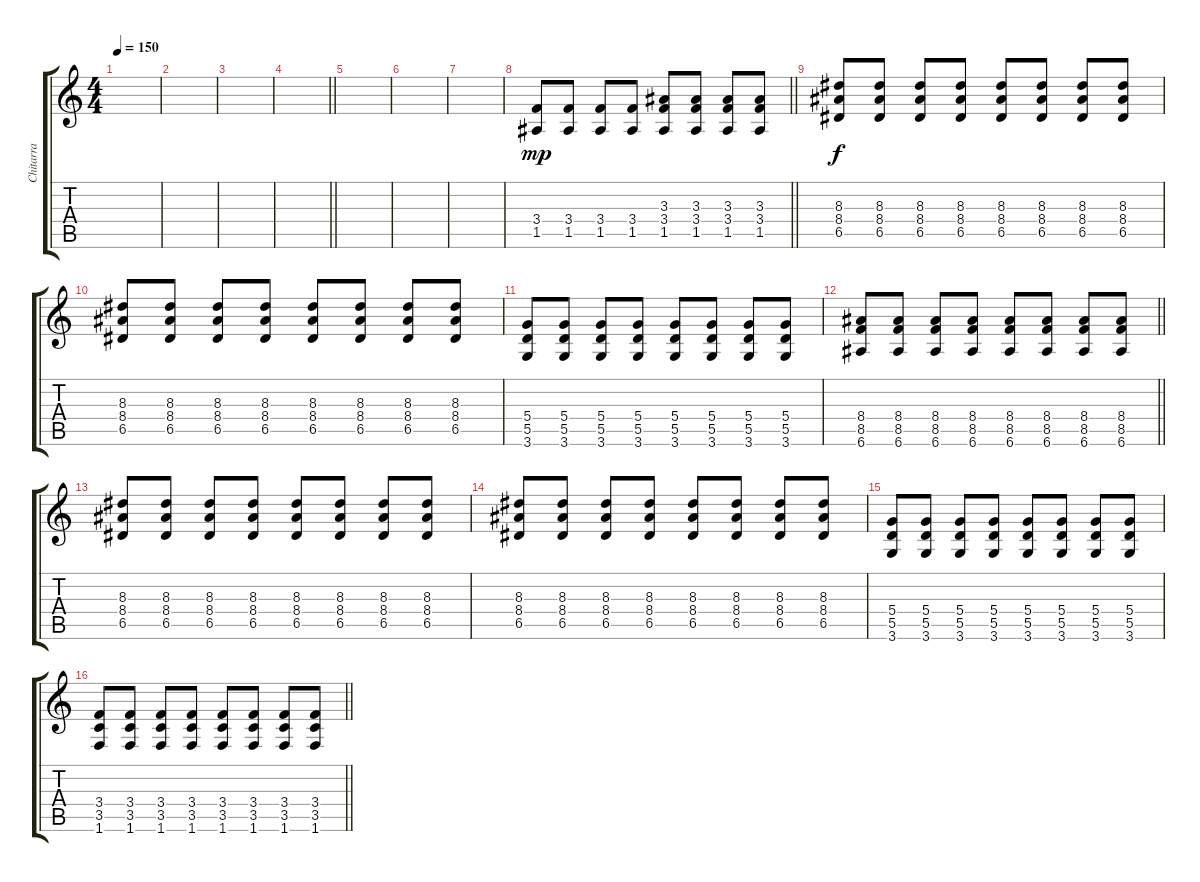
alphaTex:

\track ("Chitarra" "Chitarra") {instrument overdrivenguitar}
\staff {score tabs}
\tuning (E4 B3 G3 D3 A2 E2) {hide}
\ts (4 4)
\tempo 150
\clef g2
\ks c
|
|
|
\barLineRight lightlight
|
|
|
|
\barLineRight lightlight
(3.4 1.5).8{dy mp} (3.4 1.5).8 (3.4 1.5).8 (3.4 1.5).8 (3.3 3.4 1.5).8 (3.3 3.4 1.5).8 (3.3 3.4 1.5).8 (3.3 3.4 1.5).8 |
(8.3 8.4 6.5).8{dy f} (8.3 8.4 6.5).8 (8.3 8.4 6.5).8 (8.3 8.4 6.5).8 (8.3 8.4 6.5).8 (8.3 8.4 6.5).8 (8.3 8.4 6.5).8 (8.3 8.4 6.5).8 |
(8.3 8.4 6.5).8 (8.3 8.4 6.5).8 (8.3 8.4 6.5).8 (8.3 8.4 6.5).8 (8.3 8.4 6.5).8 (8.3 8.4 6.5).8 (8.3 8.4 6.5).8 (8.3 8.4 6.5).8 |
(5.4 5.5 3.6).8 (5.4 5.5 3.6).8 (5.4 5.5 3.6).8 (5.4 5.5 3.6).8 (5.4 5.5 3.6).8 (5.4 5.5 3.6).8 (5.4 5.5 3.6).8 (5.4 5.5 3.6).8 |
\barLineRight lightlight
(8.4 8.5 6.6).8 (8.4 8.5 6.6).8 (8.4 8.5 6.6).8 (8.4 8.5 6.6).8 (8.4 8.5 6.6).8 (8.4 8.5 6.6).8 (8.4 8.5 6.6).8 (8.4 8.5 6.6).8 |
(8.3 8.4 6.5).8 (8.3 8.4 6.5).8 (8.3 8.4 6.5).8 (8.3 8.4 6.5).8 (8.3 8.4 6.5).8 (8.3 8.4 6.5).8 (8.3 8.4 6.5).8 (8.3 8.4 6.5).8 |
(8.3 8.4 6.5).8 (8.3 8.4 6.5).8 (8.3 8.4 6.5).8 (8.3 8.4 6.5).8 (8.3 8.4 6.5).8 (8.3 8.4 6.5).8 (8.3 8.4 6.5).8 (8.3 8.4 6.5).8 |
(5.4 5.5 3.6).8 (5.4 5.5 3.6).8 (5.4 5.5 3.6).8 (5.4 5.5 3.6).8 (5.4 5.5 3.6).8 (5.4 5.5 3.6).8 (5.4 5.5 3.6).8 (5.4 5.5 3.6).8 |
\barLineRight lightlight
(3.4 3.5 1.6).8 (3.4 3.5 1.6).8 (3.4 3.5 1.6).8 (3.4 3.5 1.6).8 (3.4 3.5 1.6).8 (3.4 3.5 1.6).8 (3.4 3.5 1.6).8 (3.4 3.5 1.6).8
